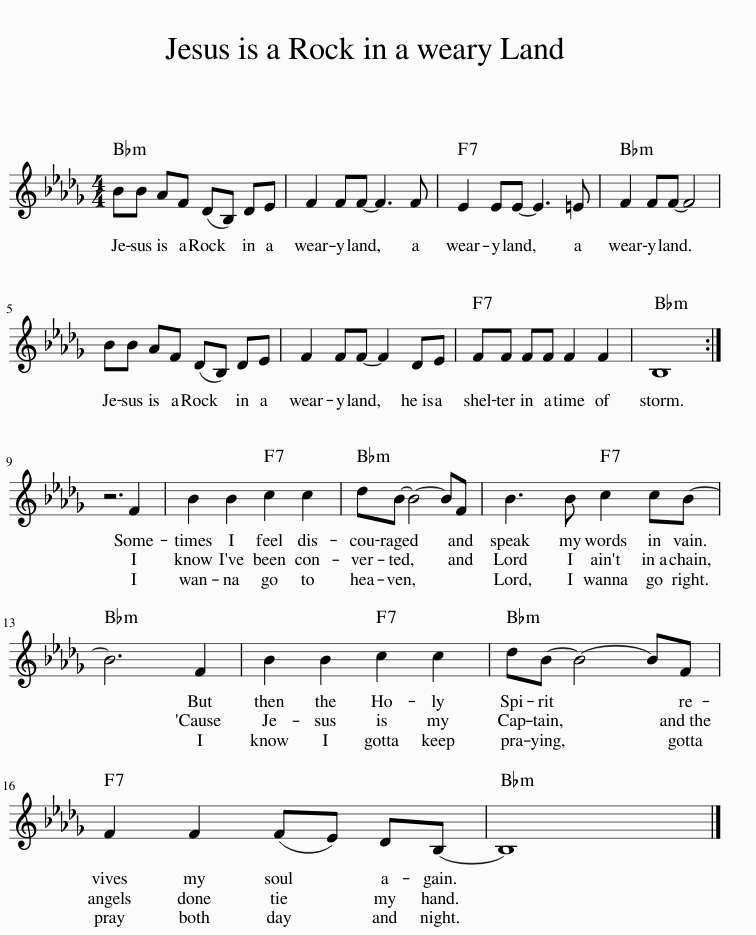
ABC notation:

X:1
L:1/8
M:4/4
I:linebreak $
K:Db
V:1 treble
V:1
 BB AF (DB,) DE | F2 FF- F3 F | E2 EE- E3 =E | F2 FF- F4 |$ BB AF (DB,) DE | %5
 F2 FF- F2 DE | FF FF F2 F2 | B,8 :|$ z6 F2 | B2 B2 c2 c2 | %10
 dB- B4- BF | B3 B c2 cB- |$ B6 F2 | B2 B2 c2 c2 | dB- B4- BF |$ %15
 F2 F2 (FE) DB,- | B,8 |] %17
